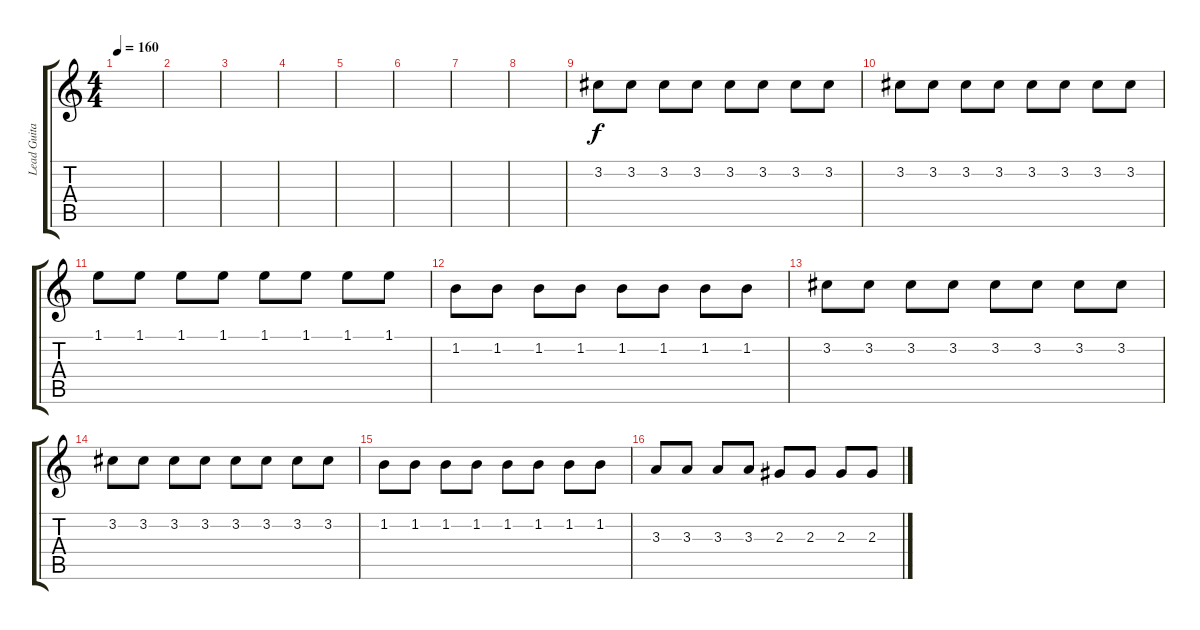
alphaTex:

\track ("Lead Guitar (Eduardo Kawanaka)" "Lead Guita") {instrument distortionguitar}
\staff {score tabs}
\tuning (Eb4 Bb3 Gb3 Db3 Ab2 Eb2) {hide}
\ts (4 4)
\tempo 160
\clef g2
\ks c
|
|
|
|
|
|
|
|
3.2.8 3.2.8 3.2.8 3.2.8 3.2.8 3.2.8 3.2.8 3.2.8 |
3.2.8 3.2.8 3.2.8 3.2.8 3.2.8 3.2.8 3.2.8 3.2.8 |
1.1.8 1.1.8 1.1.8 1.1.8 1.1.8 1.1.8 1.1.8 1.1.8 |
1.2.8 1.2.8 1.2.8 1.2.8 1.2.8 1.2.8 1.2.8 1.2.8 |
3.2.8 3.2.8 3.2.8 3.2.8 3.2.8 3.2.8 3.2.8 3.2.8 |
3.2.8 3.2.8 3.2.8 3.2.8 3.2.8 3.2.8 3.2.8 3.2.8 |
1.2.8 1.2.8 1.2.8 1.2.8 1.2.8 1.2.8 1.2.8 1.2.8 |
3.3.8 3.3.8 3.3.8 3.3.8 2.3.8 2.3.8 2.3.8 2.3.8
